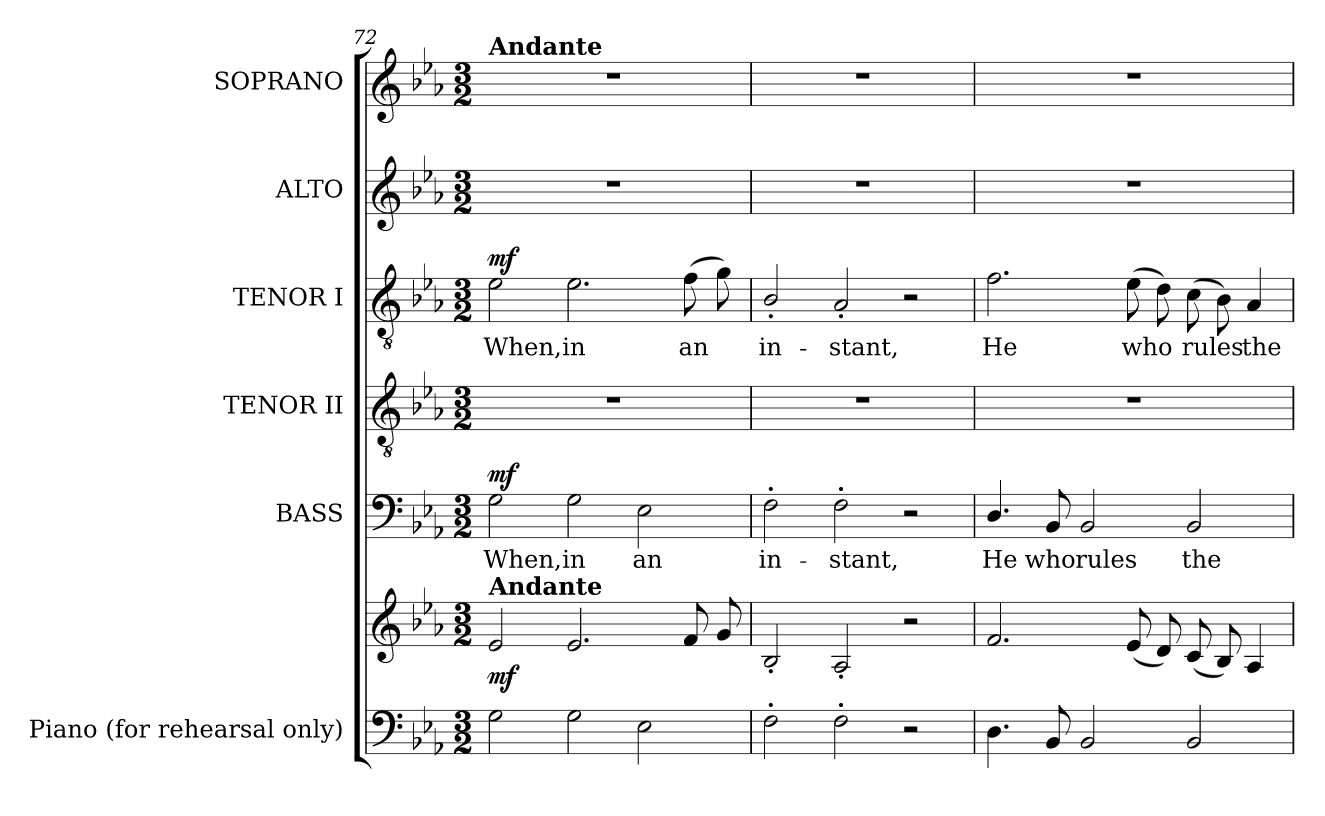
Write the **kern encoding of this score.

**kern	**kern	**dynam	**kern	**text	**dynam	**kern	**kern	**text	**dynam	**kern	**kern
*part6	*part6	*part6	*part5	*part5	*part5	*part4	*part3	*part3	*part3	*part2	*part1
*staff7	*staff6	*staff6/7	*staff5	*staff5	*staff5	*staff4	*staff3	*staff3	*staff3	*staff2	*staff1
*I"Piano (for rehearsal only)	*	*	*I"BASS	*	*	*I"TENOR II	*I"TENOR I	*	*	*I"ALTO	*I"SOPRANO
*I'Pno.	*	*	*I'B.	*	*	*I'T.	*I'T.	*	*	*I'A.	*I'S.
*clefF4	*clefG2	*	*clefF4	*	*	*clefGv2	*clefGv2	*	*	*clefG2	*clefG2
*	*	*	*	*	*	*ITrd7c12	*ITrd7c12	*	*	*	*
*k[b-e-a-]	*k[b-e-a-]	*	*k[b-e-a-]	*	*	*k[b-e-a-]	*k[b-e-a-]	*	*	*k[b-e-a-]	*k[b-e-a-]
*E-:	*E-:	*	*E-:	*	*	*E-:	*E-:	*	*	*E-:	*E-:
*M3/2	*M3/2	*	*M3/2	*	*	*M3/2	*M3/2	*	*	*M3/2	*M3/2
*MM80	*MM80	*	*MM80	*	*	*MM80	*MM80	*	*	*MM80	*MM80
=72	=72	=72	=72	=72	=72	=72	=72	=72	=72	=72	=72
!	!	!	!	!LO:LY:b:color=#000000	!	!LO:N:vis=1	!	!	!	!	!
!	!	!	!	!	!	!	!	!	!	!	!LO:TX:a:B:t=Andante
!	!LO:TX:a:B:t=Andante	!	!	!	!	!	!	!	!	!	!
!	!	!	!	!	!	!	!	!LO:LY:b:color=#000000	!	!LO:N:vis=1	!LO:N:vis=1
2Gi\	2e-i/	mf	2Gi\	When,	mf	1.r	2E-i\	When,	mf	1.r	1.r
!	!	!	!	!LO:LY:b:color=#000000	!	!	!	!	!	!	!
!	!	!	!	!	!	!	!	!LO:LY:b:color=#000000	!	!	!
2Gi\	2.e-i/	.	2Gi\	in	.	.	2.E-i\	in	.	.	.
!	!	!	!	!LO:LY:b:color=#000000	!	!	!	!	!	!	!
2E-i\	.	.	2E-i\	an	.	.	.	.	.	.	.
!	!	!	!	!	!	!	!	!LO:LY:b:color=#000000	!	!	!
.	8fi/	.	.	.	.	.	(8Fi\	an	.	.	.
.	8gi/	.	.	.	.	.	8Gi\)	.	.	.	.
!!LO:LB:g=z
=73	=73	=73	=73	=73	=73	=73	=73	=73	=73	=73	=73
!	!	!	!	!LO:LY:b:color=#000000	!	!LO:N:vis=1	!	!	!	!	!
!	!	!	!	!	!	!	!	!LO:LY:b:color=#000000	!	!LO:N:vis=1	!LO:N:vis=1
2F'i\	2B-'i/	.	2F'i\	in-	.	1.r	2BB-'i/	in-	.	1.r	1.r
!	!	!	!	!LO:LY:b:color=#000000	!	!	!	!	!	!	!
!	!	!	!	!	!	!	!	!LO:LY:b:color=#000000	!	!	!
2F'i\	2A-'i/	.	2F'i\	-stant,	.	.	2AA-'i/	-stant,	.	.	.
2r	2r	.	2r	.	.	.	2r	.	.	.	.
=74	=74	=74	=74	=74	=74	=74	=74	=74	=74	=74	=74
!	!	!	!	!LO:LY:b:color=#000000	!	!LO:N:vis=1	!	!	!	!	!
!	!	!	!	!	!	!	!	!LO:LY:b:color=#000000	!	!LO:N:vis=1	!LO:N:vis=1
4.Di\	2.fi/	.	4.Di/	He	.	1.r	2.Fi\	He	.	1.r	1.r
!	!	!	!	!LO:LY:b:color=#000000	!	!	!	!	!	!	!
8BB-i/	.	.	8BB-i/	who	.	.	.	.	.	.	.
!	!	!	!	!LO:LY:b:color=#000000	!	!	!	!	!	!	!
2BB-i/	.	.	2BB-i/	rules	.	.	.	.	.	.	.
!	!	!	!	!	!	!	!	!LO:LY:b:color=#000000	!	!	!
.	(8e-i/	.	.	.	.	.	(8E-i\	who	.	.	.
.	8di/)	.	.	.	.	.	8Di\)	.	.	.	.
!	!	!	!	!LO:LY:b:color=#000000	!	!	!	!	!	!	!
!	!	!	!	!	!	!	!	!LO:LY:b:color=#000000	!	!	!
2BB-i/	(8ci/	.	2BB-i/	the	.	.	(8Ci\	rules	.	.	.
.	8B-i/)	.	.	.	.	.	8BB-i\)	.	.	.	.
!	!	!	!	!	!	!	!	!LO:LY:b:color=#000000	!	!	!
.	4A-i/	.	.	.	.	.	4AA-i/	the	.	.	.
=	=	=	=	=	=	=	=	=	=	=	=
*-	*-	*-	*-	*-	*-	*-	*-	*-	*-	*-	*-
